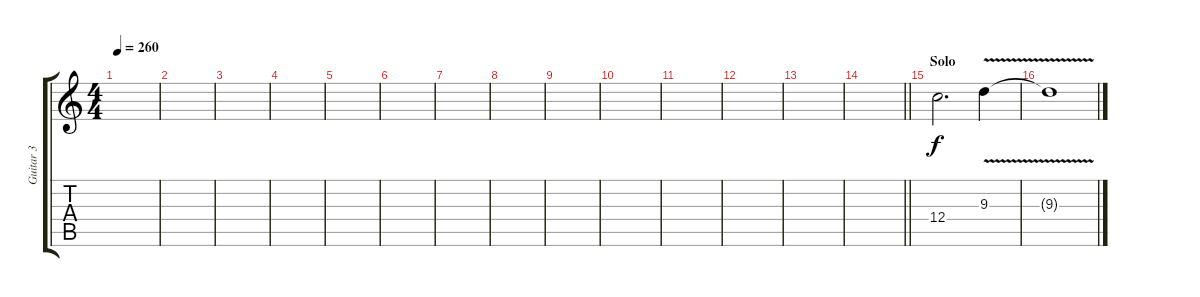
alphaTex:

\track ("Guitar 3" "Guitar 3") {instrument distortionguitar}
\staff {score tabs}
\tuning (D4 A3 F3 C3 G2 C2) {hide}
\ts (4 4)
\tempo 260
\clef g2
\ks c
|
|
|
|
|
|
|
|
|
|
|
|
|
\barLineRight lightlight
|
\section ("" "Solo")
12.4.2{d balance 12} 9.3{v}.4 |
9.3{t}.1
